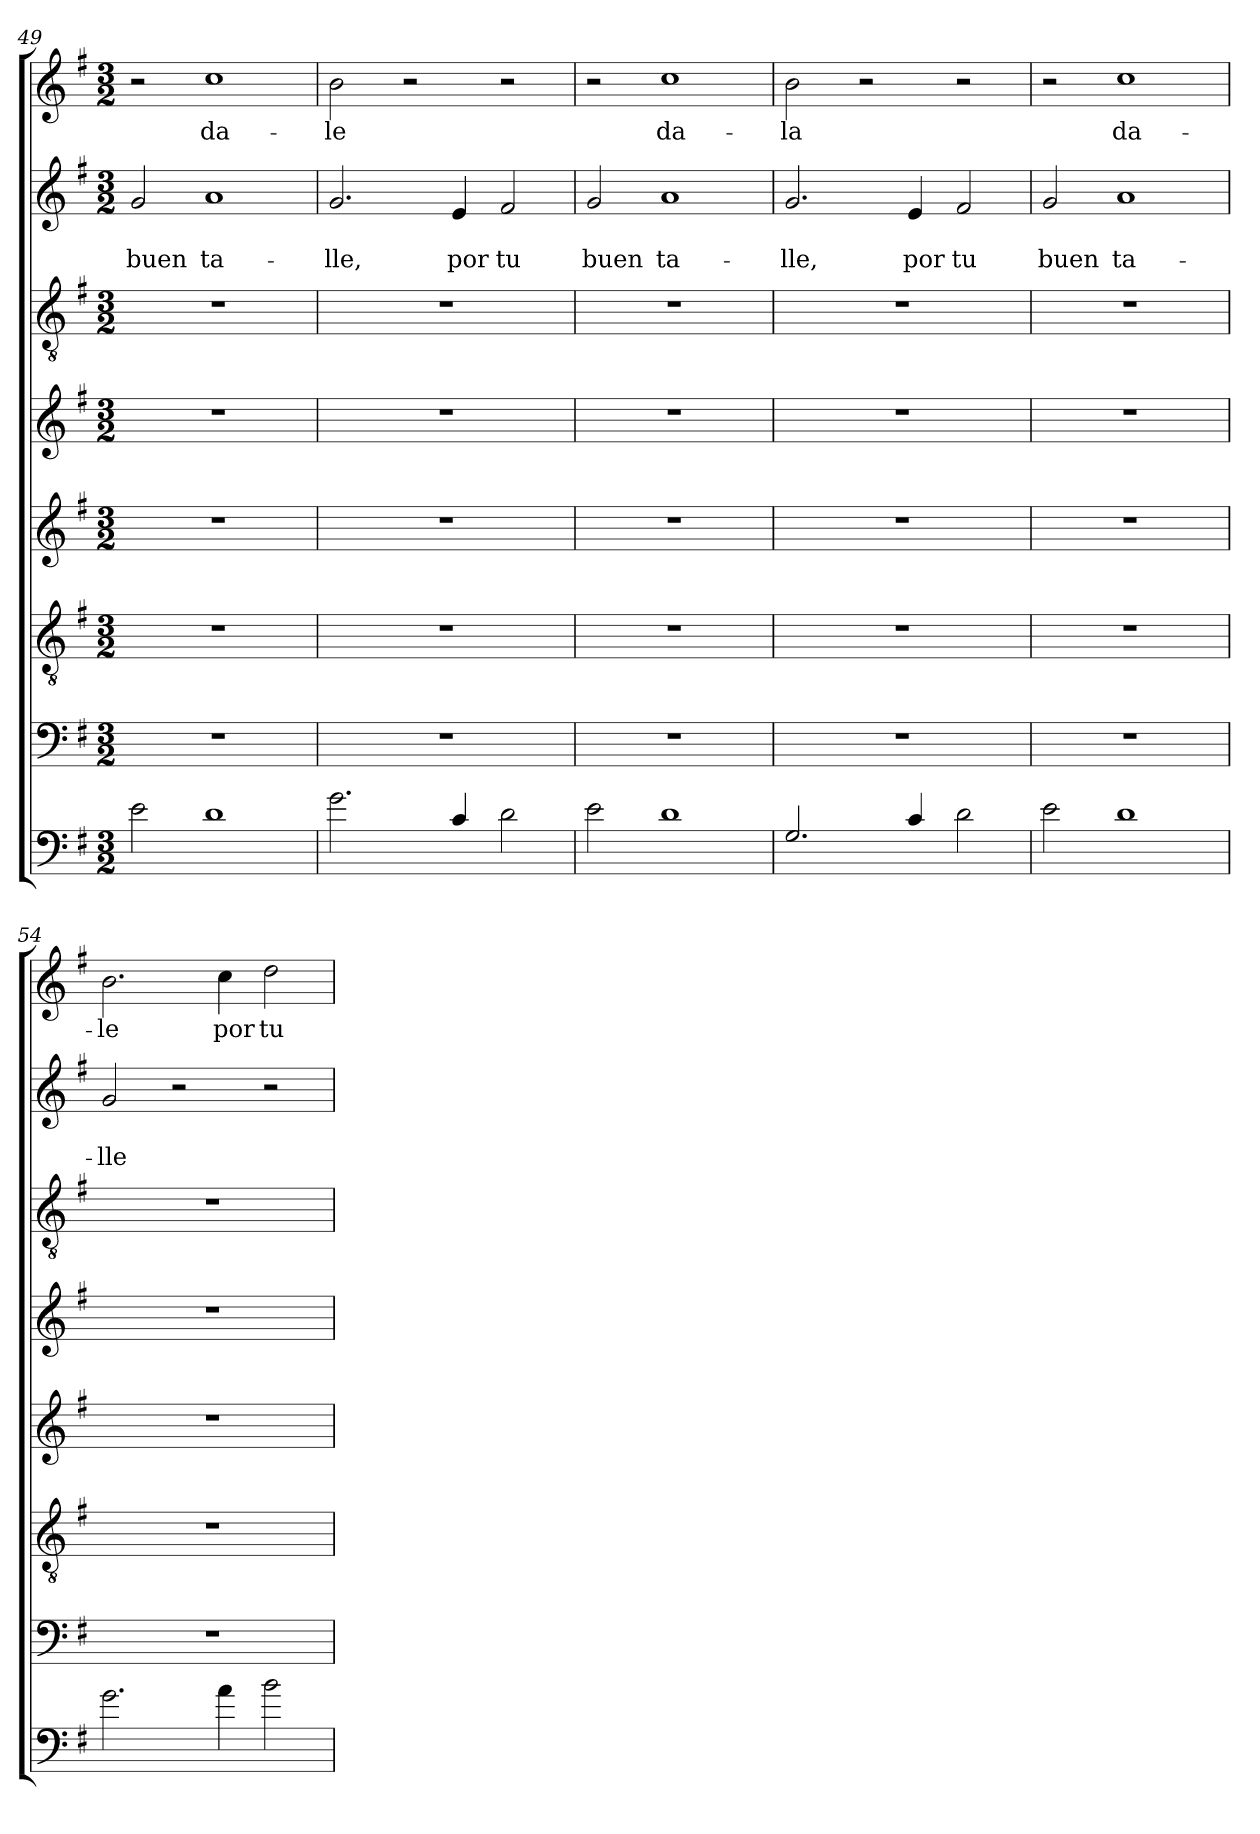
**kern	**kern	**kern	**kern	**kern	**kern	**kern	**text	**text	**kern	**text
*part8	*part7	*part6	*part5	*part4	*part3	*part2	*part2	*part2	*part1	*part1
*staff8	*staff7	*staff6	*staff5	*staff4	*staff3	*staff2	*staff2	*staff2	*staff1	*staff1
!!LO:PB:g=z
*clefF4	*clefF4	*clefGv2	*clefG2	*clefG2	*clefGv2	*clefG2	*	*	*clefG2	*
*ITrd7c12	*	*	*	*	*	*	*	*	*	*
*k[f#]	*k[f#]	*k[f#]	*k[f#]	*k[f#]	*k[f#]	*k[f#]	*	*	*k[f#]	*
*G:	*G:	*G:	*G:	*G:	*G:	*G:	*	*	*G:	*
*M3/2	*M3/2	*M3/2	*M3/2	*M3/2	*M3/2	*M3/2	*	*	*M3/2	*
=49	=49	=49	=49	=49	=49	=49	=49	=49	=49	=49
!	!	!	!	!	!	!	!	!LO:LY:b	!	!
2E\	1.r	1.r	1.r	1.r	1.r	2g/	.	buen	2r	.
!	!	!	!	!	!	!	!	!LO:LY:b	!	!LO:LY:b
1D	.	.	.	.	.	1a	.	ta-	1cc	da-
!!LO:PB:g=z
=50	=50	=50	=50	=50	=50	=50	=50	=50	=50	=50
!	!	!	!	!	!	!	!	!LO:LY:b	!	!LO:LY:b
2.G\	1.r	1.r	1.r	1.r	1.r	2.g/	.	-lle,	2b\	-le
.	.	.	.	.	.	.	.	.	2r	.
!	!	!	!	!	!	!	!	!LO:LY:b	!	!
4C/	.	.	.	.	.	4e/	.	por	.	.
!	!	!	!	!	!	!	!	!LO:LY:b	!	!
2D\	.	.	.	.	.	2f#/	.	tu	2r	.
=51	=51	=51	=51	=51	=51	=51	=51	=51	=51	=51
!	!	!	!	!	!	!	!	!LO:LY:b	!	!
2E\	1.r	1.r	1.r	1.r	1.r	2g/	.	buen	2r	.
!	!	!	!	!	!	!	!	!LO:LY:b	!	!LO:LY:b
1D	.	.	.	.	.	1a	.	ta-	1cc	da-
=52	=52	=52	=52	=52	=52	=52	=52	=52	=52	=52
!	!	!	!	!	!	!	!	!LO:LY:b	!	!LO:LY:b
2.GG/	1.r	1.r	1.r	1.r	1.r	2.g/	.	-lle,	2b\	-la
.	.	.	.	.	.	.	.	.	2r	.
!	!	!	!	!	!	!	!	!LO:LY:b	!	!
4C/	.	.	.	.	.	4e/	.	por	.	.
!	!	!	!	!	!	!	!	!LO:LY:b	!	!
2D\	.	.	.	.	.	2f#/	.	tu	2r	.
=53	=53	=53	=53	=53	=53	=53	=53	=53	=53	=53
!	!	!	!	!	!	!	!	!LO:LY:b	!	!
2E\	1.r	1.r	1.r	1.r	1.r	2g/	.	buen	2r	.
!	!	!	!	!	!	!	!	!LO:LY:b	!	!LO:LY:b
1D	.	.	.	.	.	1a	.	ta-	1cc	da-
=54	=54	=54	=54	=54	=54	=54	=54	=54	=54	=54
!	!	!	!	!	!	!	!	!LO:LY:b	!	!LO:LY:b
2.G\	1.r	1.r	1.r	1.r	1.r	2g/	.	-lle	2.b\	-le
.	.	.	.	.	.	2r	.	.	.	.
!	!	!	!	!	!	!	!	!	!	!LO:LY:b
4A\	.	.	.	.	.	.	.	.	4cc\	por
!	!	!	!	!	!	!	!	!	!	!LO:LY:b
2B\	.	.	.	.	.	2r	.	.	2dd\	tu
=	=	=	=	=	=	=	=	=	=	=
*-	*-	*-	*-	*-	*-	*-	*-	*-	*-	*-
